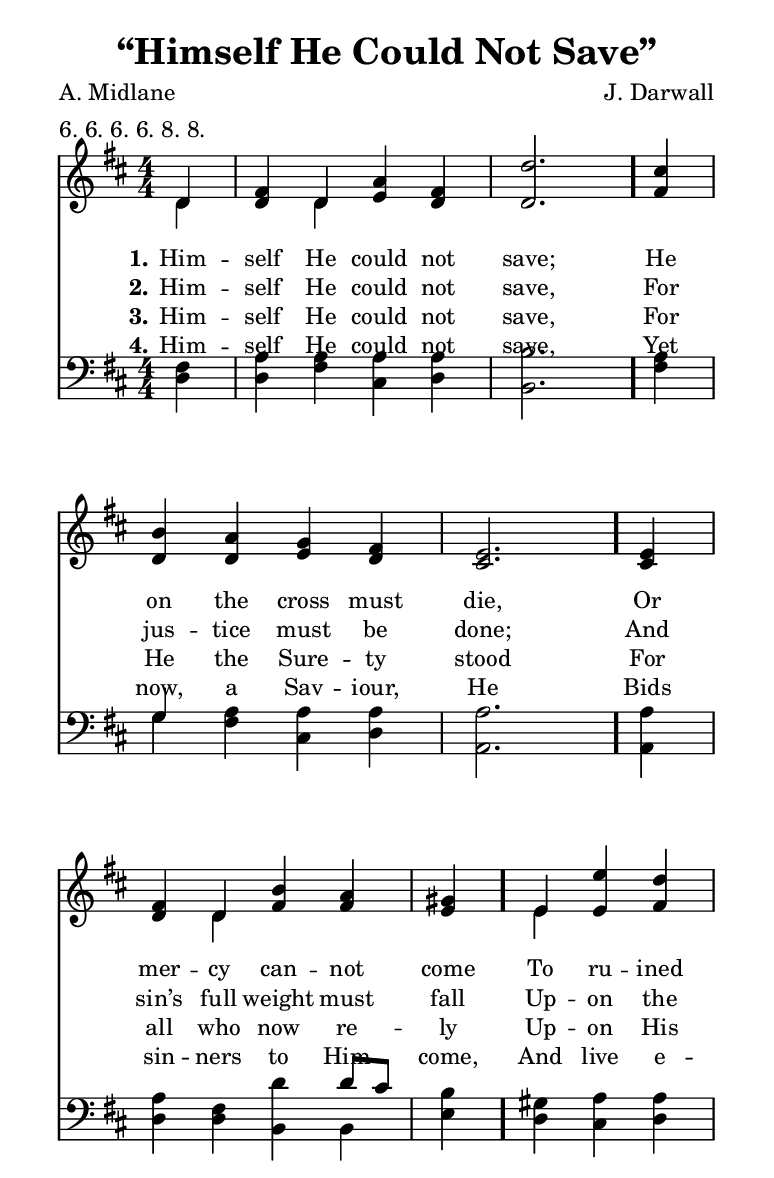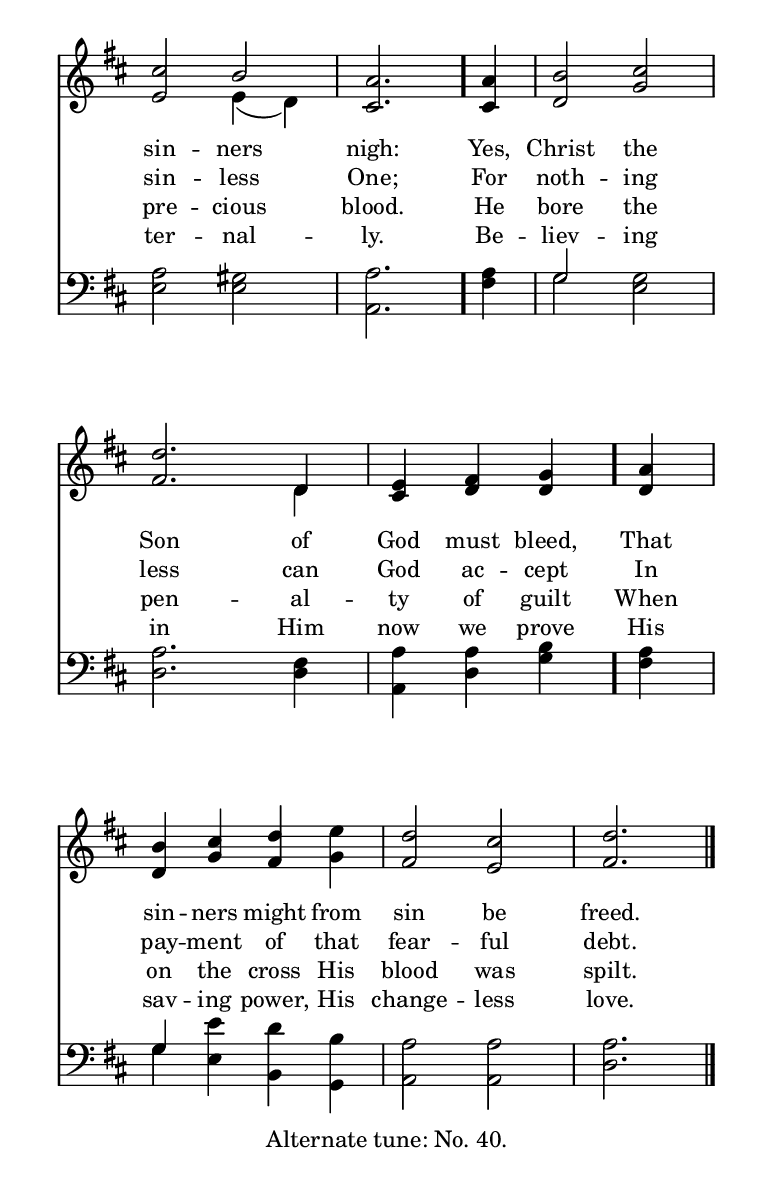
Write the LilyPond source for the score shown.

\include "common/global.ily"
\paper {
  \include "common/paper.ily"
  ragged-bottom = ##t
  ragged-last-bottom = ##t
  systems-per-page = 3
system-system-spacing.padding = 11
score-markup-spacing.padding = 3
score-markup-spacing.basic-distance = 3

}

\header{
  %gospel
  hymnnumber = "115"
  title = "“Himself He Could Not Save”"
  tunename = "Darwall"
  meter = "6. 6. 6. 6. 8. 8."
  poet = "A. Midlane"
  composer = "J. Darwall"
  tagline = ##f
}

% for fermata in MIDI
ta = { \tempo 4=120 }
tb = { \tempo 4=60 }

patternAA = { c4 | c4 c4 c4 c4 | c2. }

patternBA = { c4 | c4 c4 c4 c4      | c4 }
patternBB = { c4 | c4 c4 c4 c8[ c8] | c4 }

patternCA = { c4 c4 c4 | c2 c2      | c2. }
patternCB = { c4 c4 c4 | c2 c4( c4) | c2. }

patternDA = { c4 | c2 c2 | c2. c4 | c4 c4 c4 }

patternEA = { c4 | c4 c4 c4 c4 | c2 c2 | c2. }

global = {
  \include "common/overrides.ily"
  \override Staff.TimeSignature.style = #'numbered
  \time 4/4
  \override Score.MetronomeMark.transparent = ##t % hide all fermata changes too
  \ta
  \key d \major
  \partial 4
  \autoBeamOff
}

notesSoprano = {
\global
\relative c' {

  \changePitch \patternAA { d | fis d a' fis | d' }
  \changePitch \patternAA { cis | b a g fis | e }
  \changePitch \patternBA { e | fis d b' a | gis }
  \changePitch \patternCA { e e' d | cis b | a }

  \changePitch \patternDA { a | b cis | d d, | e fis g }
  \changePitch \patternEA { a | b cis d e | d cis | d }

  \bar "|."

}
}

notesAlto = {
\global
\relative e' {

  \changePitch \patternAA { d | d d e d | d }
  \changePitch \patternAA { fis | d d e d | cis }
  \changePitch \patternBA { cis | d d fis fis | e }
  \changePitch \patternCB { e e fis | e e( d) | cis }

  \changePitch \patternDA { cis | d g | fis d | cis d d }
  \changePitch \patternEA { d | d g fis g | fis e | fis }

}
}

notesTenor = {
\global
\relative a {

  \changePitch \patternAA { fis | a a a a | b }
  \changePitch \patternAA { a | g a a a | a }
  \changePitch \patternBB { a | a fis d' d[ cis] | b }
  \changePitch \patternCA { gis a a | a gis | a } % original has g's here, not gis's

  \changePitch \patternDA { a | g g | a fis | a a b }
  \changePitch \patternEA { a | g e' d b | a a | a }

}
}

notesBass = {
\global
\relative f {

  \changePitch \patternAA { d | d fis cis d | b }
  \changePitch \patternAA { fis' | g fis cis d | a }
  \changePitch \patternBA { a | d d b b | e }
  \changePitch \patternCA { d cis d | e e | a, }

  \changePitch \patternDA { fis' | g e | d d | a d g }
  \changePitch \patternEA { fis | g e b g | a a | d }

}
}

wordsA = \lyricmode {
\set stanza = "1."

Him -- self He could not save; \bar "."
He on the cross must die, \bar "."
Or mer -- cy can -- not come \bar "."
To ru -- ined sin -- ners nigh: \bar "."
Yes, Christ the Son of God must bleed, \bar "."
That sin -- ners might from sin be freed. \bar "."

}

wordsB = \lyricmode {
\set stanza = "2."

Him -- self He could not save,
For jus -- tice must be done;
And sin’s full weight must fall
Up -- on the sin -- less One;
For noth -- ing less can God ac -- cept
In pay -- ment of that fear -- ful debt.

}

wordsC = \lyricmode {
\set stanza = "3."

Him -- self He could not save,
For He the Sure -- ty stood
For all who now re -- ly
Up -- on His pre -- cious blood.
He bore the pen -- al -- ty of guilt
When on the cross His blood was spilt.

}

wordsD = \lyricmode {
\set stanza = "4."

Him -- self He could not save,
Yet now, a Sav -- iour, He
Bids sin -- ners to Him come,
And live e -- ter -- nal -- ly.
Be -- liev -- ing in Him now we prove
His sav -- ing power, His change -- less love.

}

\score {
  \context ChoirStaff <<
    \context Staff = upper <<
      \set Staff.autoBeaming = ##f
      \set ChoirStaff.systemStartDelimiter = #'SystemStartBar
      \set ChoirStaff.printPartCombineTexts = ##f
      \partcombine #'(2 . 11) \notesSoprano \notesAlto
      \context NullVoice = sopranos { \voiceOne << \notesSoprano >> }
      \context Lyrics = one   \lyricsto sopranos \wordsA
      \context Lyrics = two   \lyricsto sopranos \wordsB
      \context Lyrics = three \lyricsto sopranos \wordsC
      \context Lyrics = four  \lyricsto sopranos \wordsD
    >>
    \context Staff = men <<
      \set Staff.autoBeaming = ##f
      \clef bass
      \set ChoirStaff.printPartCombineTexts = ##f
      \partcombine #'(2 . 11) \notesTenor \notesBass
    >>
  >>
  \layout {
    \include "common/layout.ily"
  }
  #(cond ((ly:get-option 'eog-midi-permitted) #{ \midi{
    \include "common/midi.ily"
  } #}))
}

\noPageBreak \markup { \fill-line { \line { Alternate tune: No. 40. } } }

\version "2.19.49"  % necessary for upgrading to future LilyPond versions.

% vi:set et ts=2 sw=2 ai nocindent syntax=lilypond:
